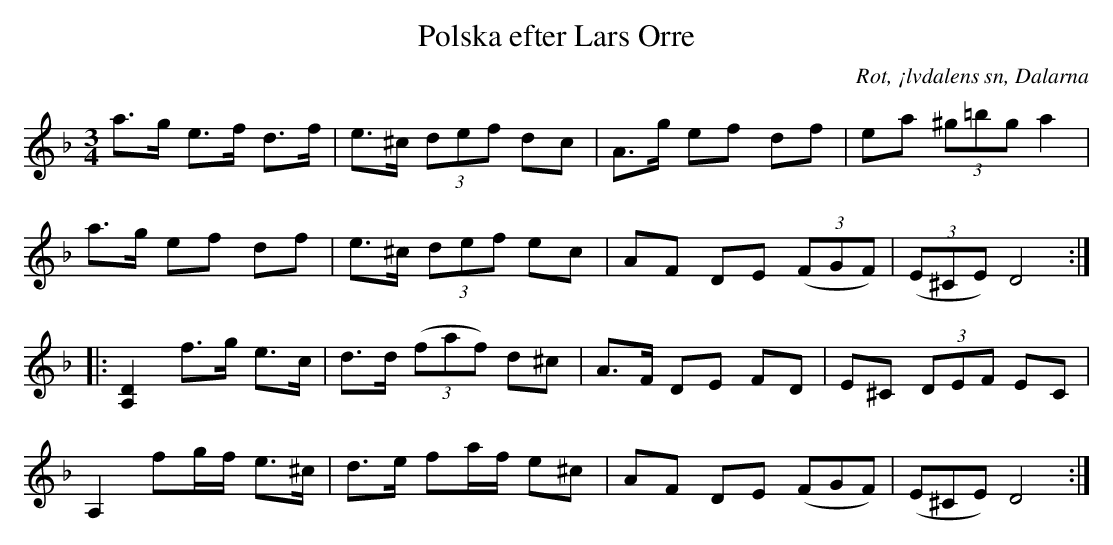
X:1
T:Polska efter Lars Orre
O:Rot, ¡lvdalens sn, Dalarna
M:3/4
L:1/8
K:Dm
a>g e>f d>f | e>^c (3def dc | A>g ef df | ea (3^g=bg a2 |
a>g ef df | e>^c (3def ec | AF DE ((3FGF) | ((3E^CE) D4 ::
!hat![A,2D2] f>g e>c | d>d ((3faf) d^c | A>F DE FD | E^C (3DEF EC |
A,2 fg/f/ e>^c | d>e fa/f/ e^c | AF DE ((3FGF) | ((3E^CE) D4 :|
